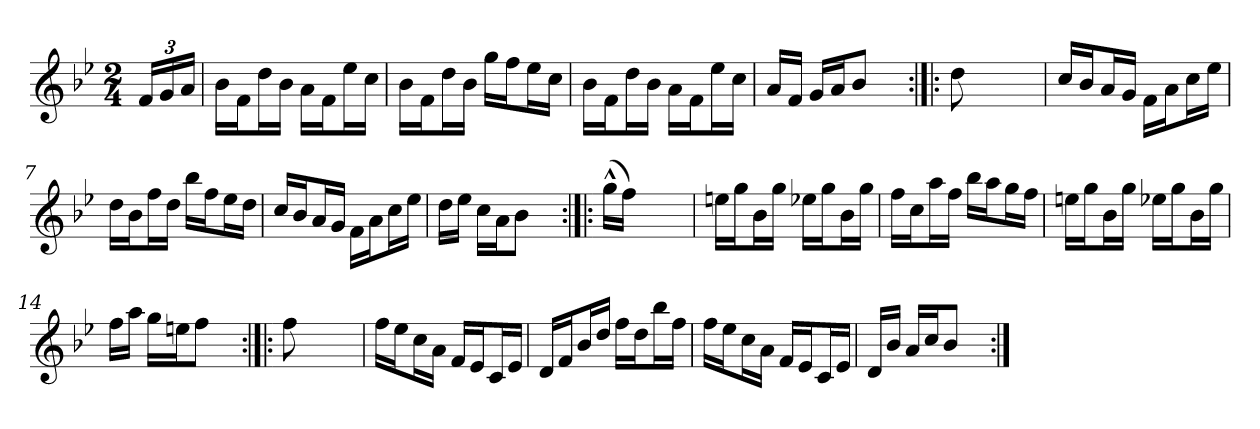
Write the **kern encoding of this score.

**kern
*part1
*staff1
*clefG2
*k[b-e-]
*B-:
*M2/4
=
24f/LL
24g/
24a/JJ
=1
16b-\LL
16f\J
16dd\L
16b-\JJ
16a\LL
16f\J
16ee-\L
16cc\JJ
=2
16b-\LL
16f\J
16dd\L
16b-\JJ
16gg\LL
16ff\J
16ee-\L
16cc\JJ
=3
16b-\LL
16f\J
16dd\L
16b-\JJ
16a\LL
16f\J
16ee-\L
16cc\JJ
=4
16a/LL
16f/JJ
16g/LL
16a/J
8b-/J
8ryy
=5:|!|:
8dd
4.ryy
=6
16cc/LL
16b-/J
16a/L
16g/JJ
16f\LL
16a\J
16cc\L
16ee-\JJ
=7
16dd\LL
16b-\J
16ff\L
16dd\JJ
16bb-\LL
16ff\J
16ee-\L
16dd\JJ
=8
16cc/LL
16b-/J
16a/L
16g/JJ
16f\LL
16a\J
16cc\L
16ee-\JJ
=9
16dd\LL
16ee-\JJ
16cc\LL
16a\J
8b-\J
8ryy
=10:|!|:
(16gg^^\LL
16ff\JJ)
4.ryy
=11
16een\LL
16gg\J
16b-\L
16gg\JJ
16ee-\LL
16gg\J
16b-\L
16gg\JJ
=12
16ff\LL
16cc\J
16aa\L
16ff\JJ
16bb-\LL
16aa\J
16gg\L
16ff\JJ
=13
16een\LL
16gg\J
16b-\L
16gg\JJ
16ee-\LL
16gg\J
16b-\L
16gg\JJ
=14
16ff\LL
16aa\JJ
16gg\LL
16een\J
8ff\J
8ryy
=15:|!|:
8ff
4.ryy
=16
16ff\LL
16ee-\J
16cc\L
16a\JJ
16f/LL
16e-/J
16c/L
16e-/JJ
=17
16d/LL
16f/J
16b-/L
16dd/JJ
16ff\LL
16dd\J
16bb-\L
16ff\JJ
=18
16ff\LL
16ee-\J
16cc\L
16a\JJ
16f/LL
16e-/J
16c/L
16e-/JJ
=19
16d/LL
16b-/JJ
16a/LL
16cc/J
8b-/J
8ryy
=:|!
*-
